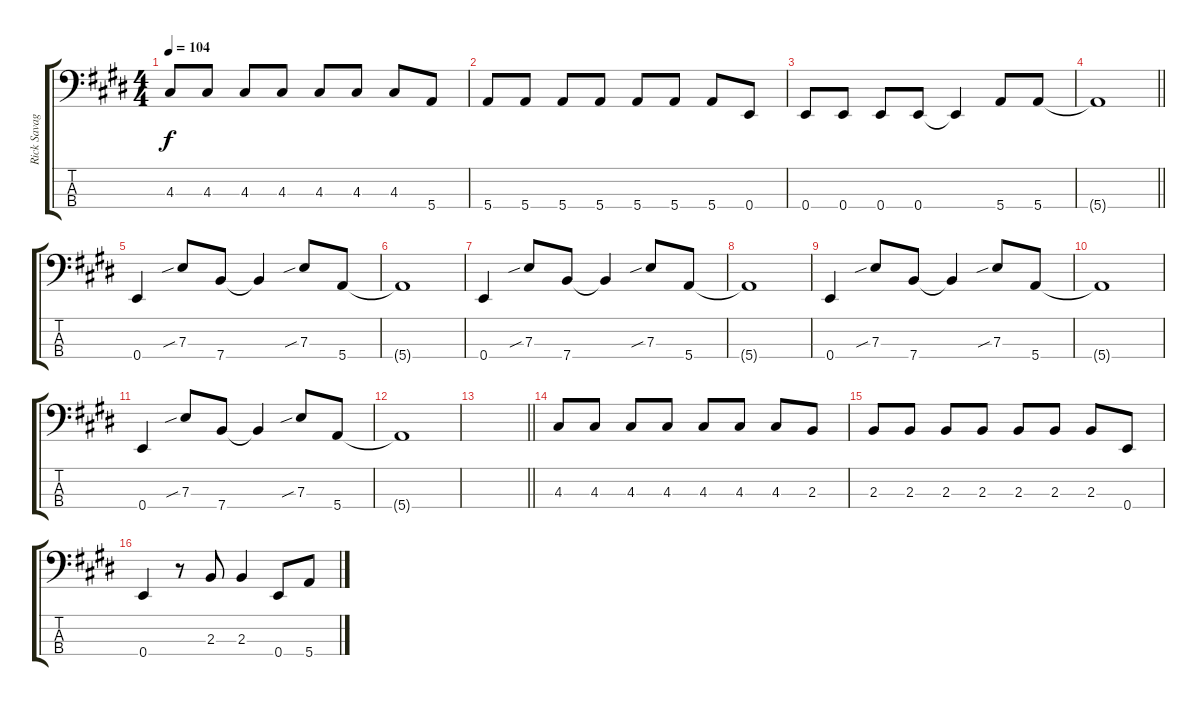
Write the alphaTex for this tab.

\track ("Rick Savage" "Rick Savag") {instrument electricbassfinger}
\staff {score tabs}
\tuning (G2 D2 A1 E1) {hide}
\ts (4 4)
\tempo 104
\clef f4
\ks e
4.3.8{dy f} 4.3.8 4.3.8 4.3.8 4.3.8 4.3.8 4.3.8 5.4.8 |
5.4.8 5.4.8 5.4.8 5.4.8 5.4.8 5.4.8 5.4.8 0.4.8 |
0.4.8 0.4.8 0.4.8 0.4.8 0.4{t}.4 5.4.8 5.4.8 |
\barLineRight lightlight
5.4{t}.1 |
0.4.4 7.3{sib}.8 7.4.8 7.4{t}.4 7.3{sib}.8 5.4.8 |
5.4{t}.1 |
0.4.4 7.3{sib}.8 7.4.8 7.4{t}.4 7.3{sib}.8 5.4.8 |
5.4{t}.1 |
0.4.4 7.3{sib}.8 7.4.8 7.4{t}.4 7.3{sib}.8 5.4.8 |
5.4{t}.1 |
0.4.4 7.3{sib}.8 7.4.8 7.4{t}.4 7.3{sib}.8 5.4.8 |
5.4{t}.1 |
\barLineRight lightlight
|
4.3.8 4.3.8 4.3.8 4.3.8 4.3.8 4.3.8 4.3.8 2.3.8 |
2.3.8 2.3.8 2.3.8 2.3.8 2.3.8 2.3.8 2.3.8 0.4.8 |
0.4.4 r.8 2.3.8 2.3.4 0.4.8 5.4.8
